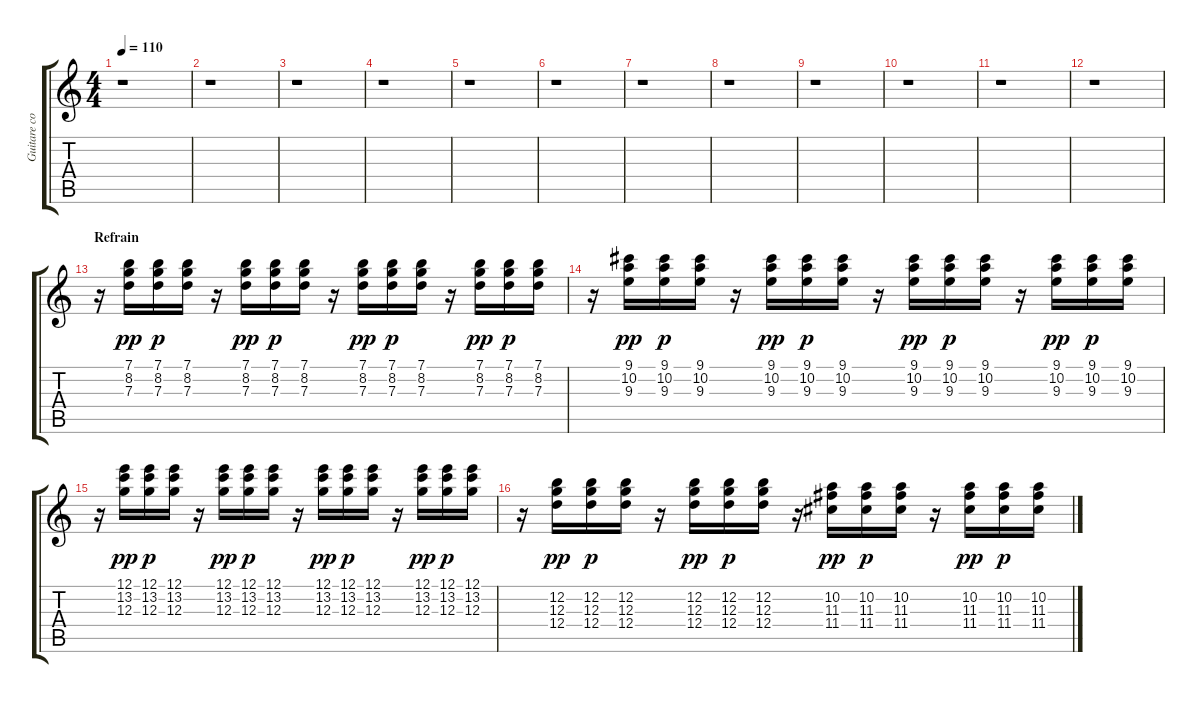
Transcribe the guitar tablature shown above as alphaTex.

\track ("Guitare cocotte refrain" "Guitare co") {instrument electricguitarclean}
\staff {score tabs}
\tuning (E4 B3 G3 D3 A2 E2) {hide}
\ts (4 4)
\tempo 110
\clef g2
\ks c
r.1{dy pp} |
r.1 |
r.1 |
r.1 |
r.1 |
r.1 |
r.1 |
r.1 |
r.1 |
r.1 |
r.1 |
r.1 |
\section ("" "Refrain")
r.16 (7.1 8.2 7.3).16 (7.1 8.2 7.3).16{dy p} (7.1 8.2 7.3).16 r.16 (7.1 8.2 7.3).16{dy pp} (7.1 8.2 7.3).16{dy p} (7.1 8.2 7.3).16 r.16 (7.1 8.2 7.3).16{dy pp} (7.1 8.2 7.3).16{dy p} (7.1 8.2 7.3).16 r.16 (7.1 8.2 7.3).16{dy pp} (7.1 8.2 7.3).16{dy p} (7.1 8.2 7.3).16 |
r.16 (9.1 10.2 9.3).16{dy pp} (9.1 10.2 9.3).16{dy p} (9.1 10.2 9.3).16 r.16 (9.1 10.2 9.3).16{dy pp} (9.1 10.2 9.3).16{dy p} (9.1 10.2 9.3).16 r.16 (9.1 10.2 9.3).16{dy pp} (9.1 10.2 9.3).16{dy p} (9.1 10.2 9.3).16 r.16 (9.1 10.2 9.3).16{dy pp} (9.1 10.2 9.3).16{dy p} (9.1 10.2 9.3).16 |
r.16 (12.1 13.2 12.3).16{dy pp} (12.1 13.2 12.3).16{dy p} (12.1 13.2 12.3).16 r.16 (12.1 13.2 12.3).16{dy pp} (12.1 13.2 12.3).16{dy p} (12.1 13.2 12.3).16 r.16 (12.1 13.2 12.3).16{dy pp} (12.1 13.2 12.3).16{dy p} (12.1 13.2 12.3).16 r.16 (12.1 13.2 12.3).16{dy pp} (12.1 13.2 12.3).16{dy p} (12.1 13.2 12.3).16 |
r.16 (12.2 12.3 12.4).16{dy pp} (12.2 12.3 12.4).16{dy p} (12.2 12.3 12.4).16 r.16 (12.2 12.3 12.4).16{dy pp} (12.2 12.3 12.4).16{dy p} (12.2 12.3 12.4).16 r.16 (10.2 11.3 11.4).16{dy pp} (10.2 11.3 11.4).16{dy p} (10.2 11.3 11.4).16 r.16 (10.2 11.3 11.4).16{dy pp} (10.2 11.3 11.4).16{dy p} (10.2 11.3 11.4).16
